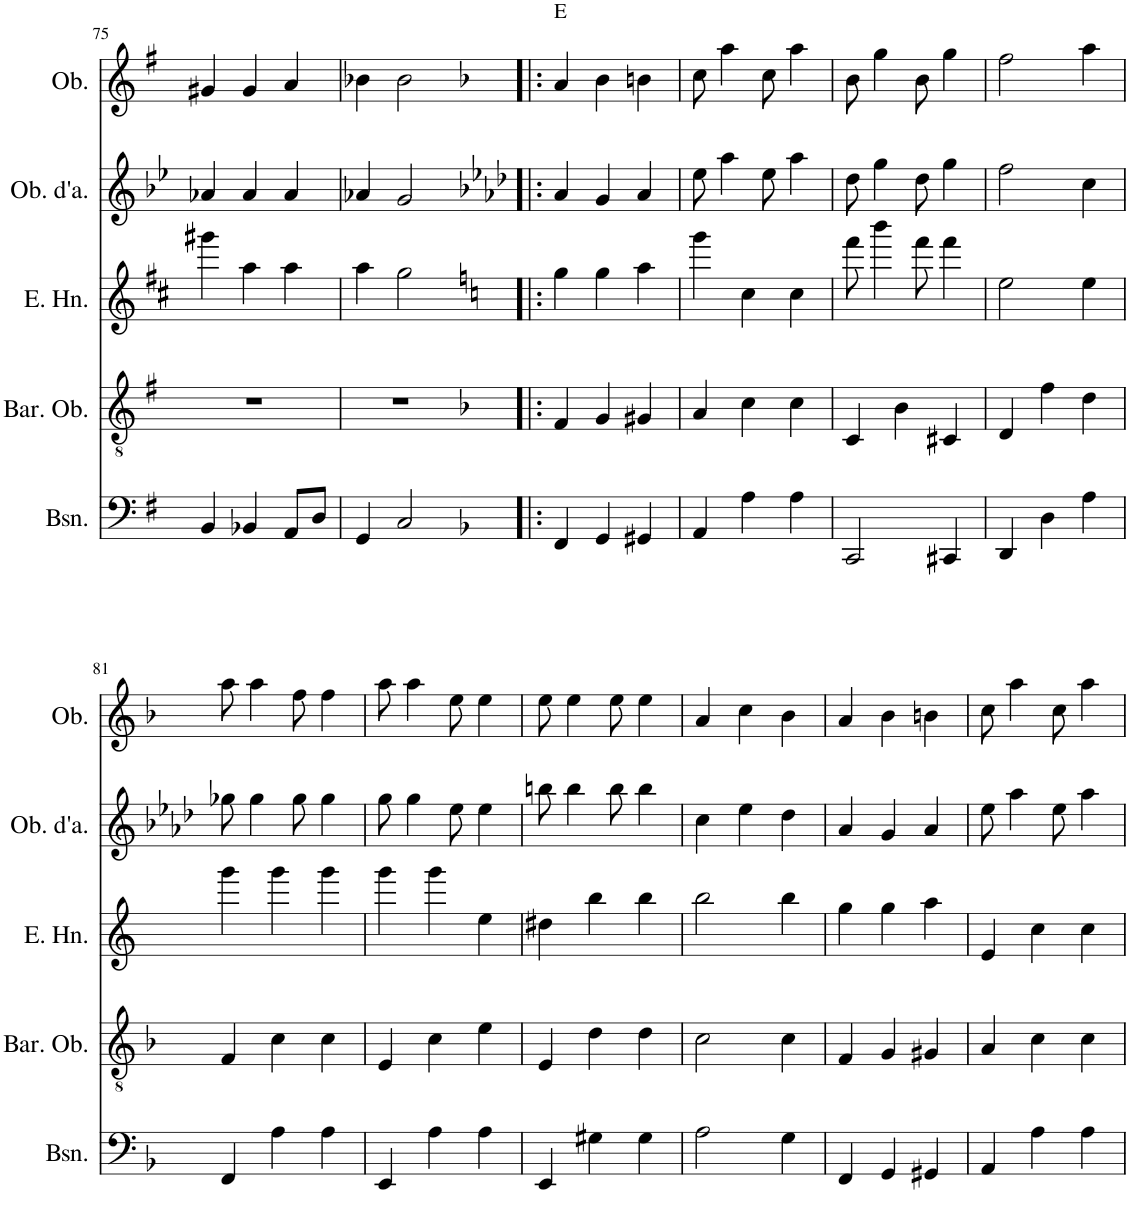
**kern	**kern	**kern	**kern	**kern
*part5	*part4	*part3	*part2	*part1
*staff5	*staff4	*staff3	*staff2	*staff1
*I"Bassoon	*I"Baritone Oboe	*I"English Horn	*I"Oboe d'amore	*I"Oboe
*I'Bsn.	*I'Bar. Ob.	*I'E. Hn.	*I'Ob. d'a.	*I'Ob.
!!LO:PB:g=z
*clefF4	*clefGv2	*clefG2	*clefG2	*clefG2
*	*	*Trd4c7	*Trd2c3	*
*k[f#]	*k[f#]	*k[f#c#]	*k[b-e-]	*k[f#]
*M3/4	*M3/4	*M3/4	*M3/4	*M3/4
=75	=75	=75	=75	=75
4BB/	2.r	4ggg#X\	4aa-X/	4g#X/
4BB-X/	.	4aa\	4aa-/	4g#/
8AA/L	.	4aa\	4aa-/	4a/
8D/J	.	.	.	.
=76	=76	=76	=76	=76
4GG/	2.r	4aa\	4aa-X/	4b-X\
2C/	.	2gg\	2g/	2b-\
=77!|:	=77!|:	=77!|:	=77!|:	=77!|:
*k[b-]	*k[b-]	*k[]	*k[b-e-a-d-]	*k[b-]
!	!	!	!	!LO:TX:a:t=E
4FF/	4F/	4gg\	4aa-/	4a/
4GG/	4G/	4gg\	4g/	4b-\
4GG#X/	4G#X/	4aa\	4aa-/	4bn\
=78	=78	=78	=78	=78
4AA/	4A/	4ggg\	8ee-\	8cc\
.	.	.	4aaa-\	4aa\
4A\	4c\	4cc\	.	.
.	.	.	8ee-\	8cc\
4A\	4c\	4cc\	4aaa-\	4aa\
=79	=79	=79	=79	=79
2CC/	4C/	8fff\	8dd-\	8b-\
.	.	4bbb\	4gg\	4gg\
.	4B-\	.	.	.
.	.	8fff\	8dd-\	8b-\
4CC#X/	4C#X/	4fff\	4gg\	4gg\
=80	=80	=80	=80	=80
4DD/	4D/	2ee\	2ff\	2ff\
4D\	4f\	.	.	.
4A\	4d\	4ee\	4cc\	4aa\
!!LO:LB:g=z
=81	=81	=81	=81	=81
4FF/	4F/	4ggg\	8gg-X\	8aa\
.	.	.	4gg-\	4aa\
4A\	4c\	4ggg\	.	.
.	.	.	8gg-\	8ff\
4A\	4c\	4ggg\	4gg-\	4ff\
=82	=82	=82	=82	=82
4EE/	4E/	4ggg\	8gg\	8aa\
.	.	.	4gg\	4aa\
4A\	4c\	4ggg\	.	.
.	.	.	8ee-\	8ee\
4A\	4e\	4ee\	4ee-\	4ee\
=83	=83	=83	=83	=83
4EE/	4E/	4dd#X\	8bbn\	8ee\
.	.	.	4bb\	4ee\
4G#X\	4d\	4bb\	.	.
.	.	.	8bb\	8ee\
4G#\	4d\	4bb\	4bb\	4ee\
=84	=84	=84	=84	=84
2A\	2c\	2bb\	4cc\	4a/
.	.	.	4ee-\	4cc\
4G\	4c\	4bb\	4dd-\	4b-\
=85	=85	=85	=85	=85
4FF/	4F/	4gg\	4aa-/	4a/
4GG/	4G/	4gg\	4g/	4b-\
4GG#X/	4G#X/	4aa\	4aa-/	4bn\
=86	=86	=86	=86	=86
4AA/	4A/	4e/	8ee-\	8cc\
.	.	.	4aaa-\	4aa\
4A\	4c\	4cc\	.	.
.	.	.	8ee-\	8cc\
4A\	4c\	4cc\	4aaa-\	4aa\
=	=	=	=	=
*-	*-	*-	*-	*-
